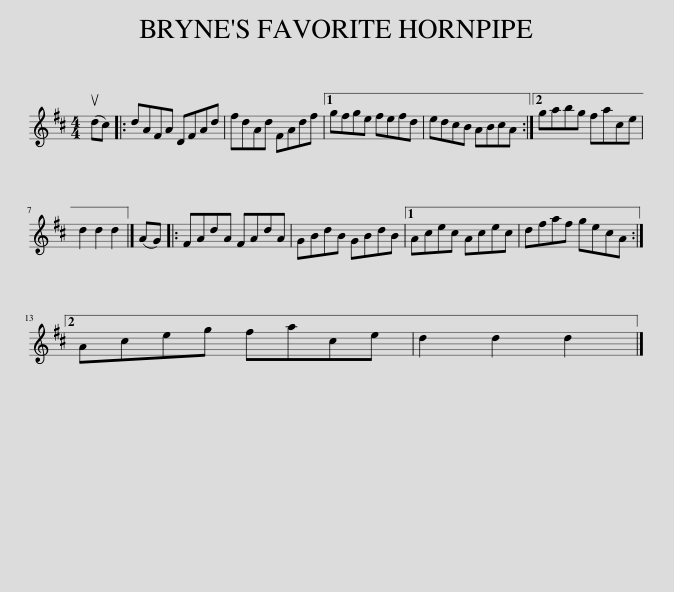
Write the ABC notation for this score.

X:1
L:1/8
M:4/4
I:linebreak $
K:D
V:1 treble
V:1
 (udc) |: dAFA DFAd | fdAd FAdf |1 gfge fefd | edcB ABcA :|2 %5
 gabg face |$ d2 d2 d2 |] (AG) |: FAdA FAdA | GBdB GBdB |1 %10
 Acec Acec | dfaf gecA :|2$ Aceg face | d2 d2 d2 |] %14
